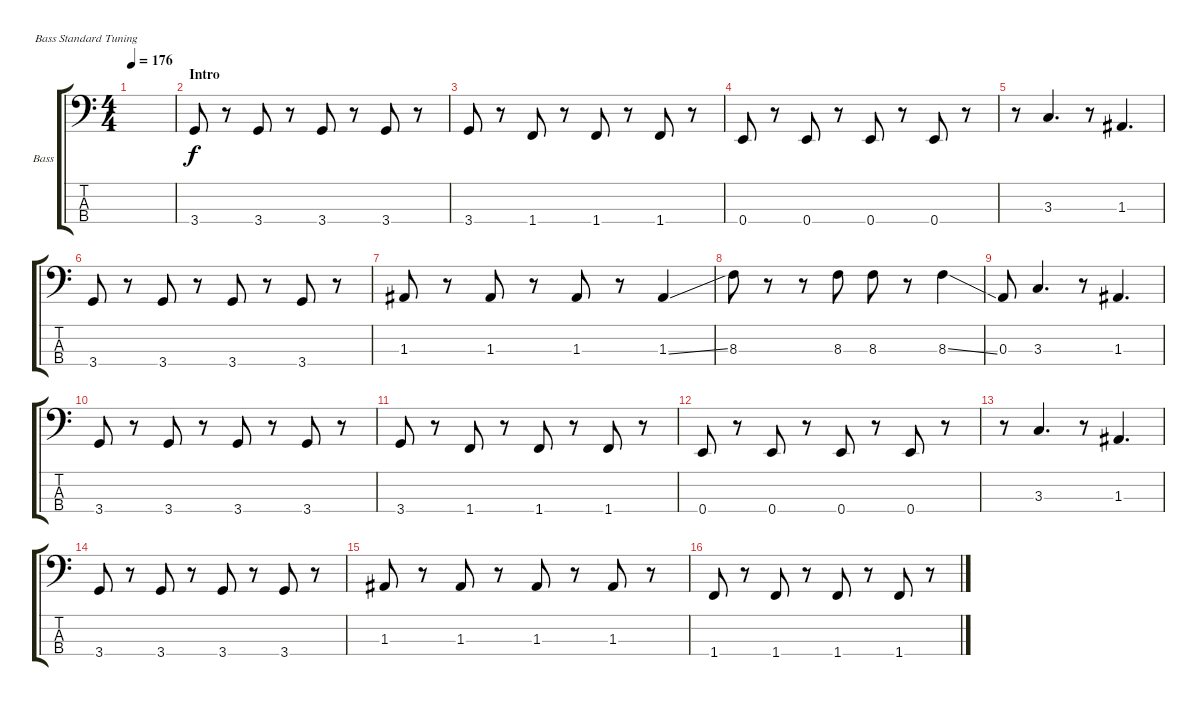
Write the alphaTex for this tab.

\bracketExtendMode groupsimilarinstruments
\firstSystemTrackNameOrientation horizontal
\otherSystemsTrackNameOrientation horizontal
\track ("Bass" "Bass") {instrument electricbasspick}
\staff {score tabs}
\tuning (G2 D2 A1 E1)
\ts (4 4)
\beaming (8 2 2 2 2)
\tempo 176
\clef f4
\ks c
|
\section ("" "Intro")
3.4.8 r.8 3.4.8 r.8 3.4.8 r.8 3.4.8 r.8 |
3.4.8 r.8 1.4.8 r.8 1.4.8 r.8 1.4.8 r.8 |
0.4.8 r.8 0.4.8 r.8 0.4.8 r.8 0.4.8 r.8 |
r.8 3.3.4{d} r.8 1.3.4{d} |
3.4.8 r.8 3.4.8 r.8 3.4.8 r.8 3.4.8 r.8 |
1.3.8 r.8 1.3.8 r.8 1.3.8 r.8 1.3{ss}.4 |
8.3.8 r.8 r.8 8.3.8 8.3.8 r.8 8.3{ss}.4 |
0.3.8 3.3.4{d} r.8 1.3.4{d} |
3.4.8 r.8 3.4.8 r.8 3.4.8 r.8 3.4.8 r.8 |
3.4.8 r.8 1.4.8 r.8 1.4.8 r.8 1.4.8 r.8 |
0.4.8 r.8 0.4.8 r.8 0.4.8 r.8 0.4.8 r.8 |
r.8 3.3.4{d} r.8 1.3.4{d} |
3.4.8 r.8 3.4.8 r.8 3.4.8 r.8 3.4.8 r.8 |
1.3.8 r.8 1.3.8 r.8 1.3.8 r.8 1.3.8 r.8 |
1.4.8 r.8 1.4.8 r.8 1.4.8 r.8 1.4.8 r.8
